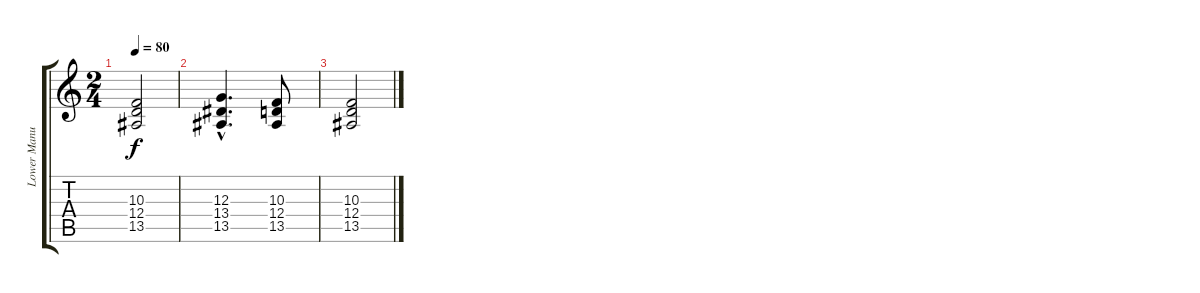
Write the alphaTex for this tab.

\track ("Lower Manual" "Lower Manu") {instrument churchorgan}
\staff {score tabs}
\tuning (E4 B3 G3 D3 A2 E2) {hide}
\ts (2 4)
\tempo 80
\clef g2
\ks c
(10.3 12.4 13.5).2{dy f} |
(12.3{hac} 13.4{hac} 13.5{hac}).4{d} (10.3 12.4 13.5).8 |
(10.3 12.4 13.5).2
